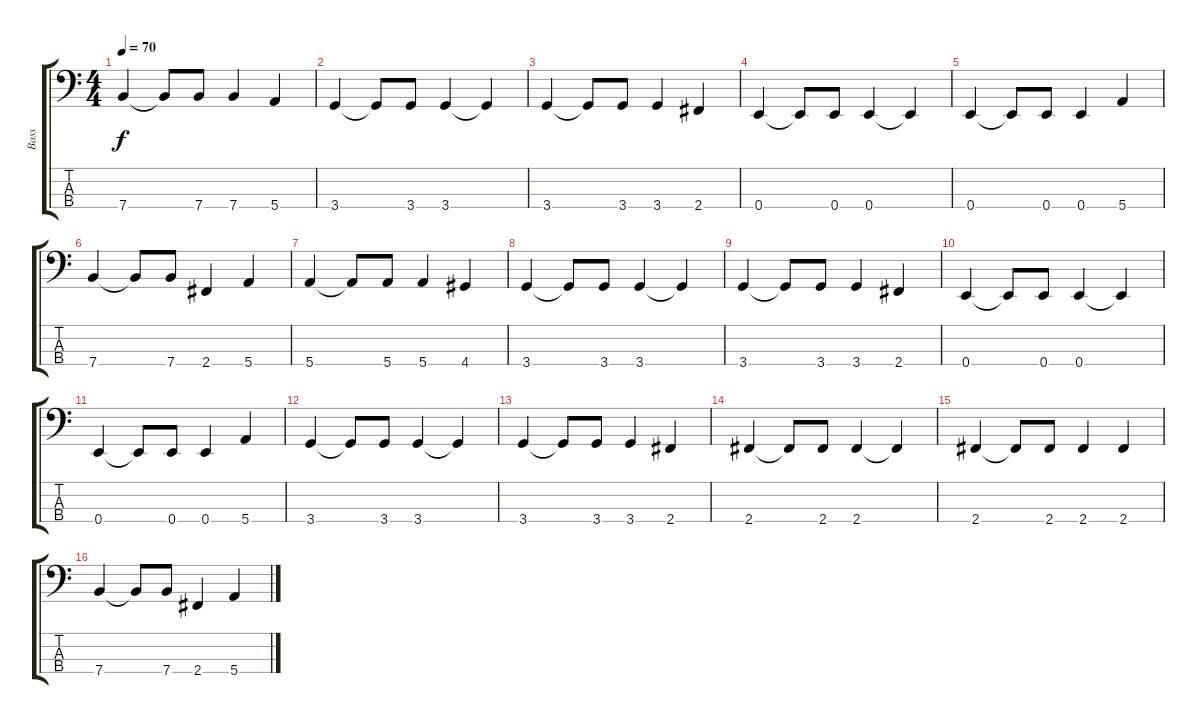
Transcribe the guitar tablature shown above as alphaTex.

\track ("Bass" "Bass") {instrument electricbassfinger}
\staff {score tabs}
\tuning (G2 D2 A1 E1) {hide}
\ts (4 4)
\tempo 70
\clef f4
\ks c
7.4.4{dy f} 7.4{t}.8 7.4.8 7.4.4 5.4.4 |
3.4.4 3.4{t}.8 3.4.8 3.4.4 3.4{t}.4 |
3.4.4 3.4{t}.8 3.4.8 3.4.4 2.4.4 |
0.4.4 0.4{t}.8 0.4.8 0.4.4 0.4{t}.4 |
0.4.4 0.4{t}.8 0.4.8 0.4.4 5.4.4 |
7.4.4 7.4{t}.8 7.4.8 2.4.4 5.4.4 |
5.4.4 5.4{t}.8 5.4.8 5.4.4 4.4.4 |
3.4.4 3.4{t}.8 3.4.8 3.4.4 3.4{t}.4 |
3.4.4 3.4{t}.8 3.4.8 3.4.4 2.4.4 |
0.4.4 0.4{t}.8 0.4.8 0.4.4 0.4{t}.4 |
0.4.4 0.4{t}.8 0.4.8 0.4.4 5.4.4 |
3.4.4 3.4{t}.8 3.4.8 3.4.4 3.4{t}.4 |
3.4.4 3.4{t}.8 3.4.8 3.4.4 2.4.4 |
2.4.4 2.4{t}.8 2.4.8 2.4.4 2.4{t}.4 |
2.4.4 2.4{t}.8 2.4.8 2.4.4 2.4.4 |
7.4.4 7.4{t}.8 7.4.8 2.4.4 5.4.4
